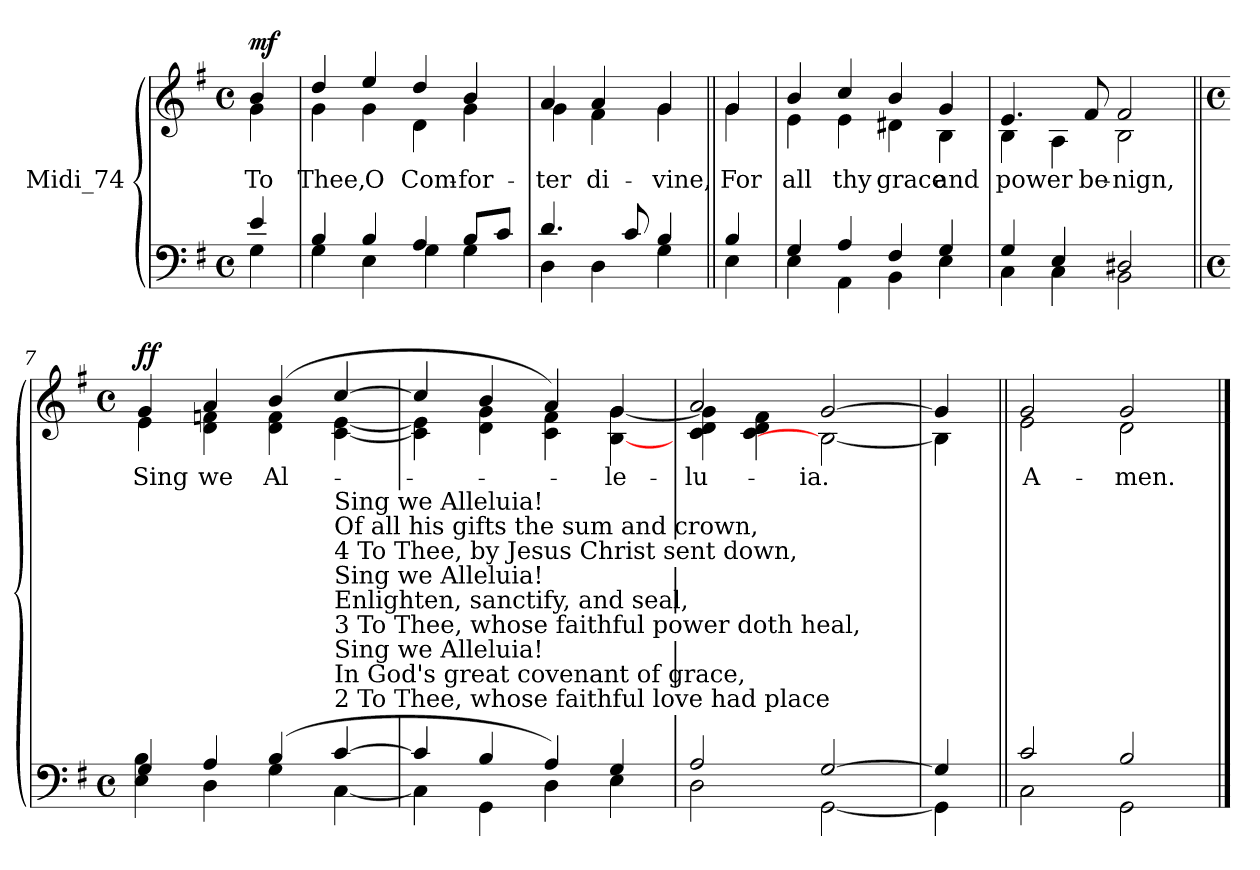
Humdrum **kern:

**kern	**kern	**text	**dynam
*part2	*part1	*part1	*part1
*staff2	*staff1	*staff1	*staff1
*I"Midi_74	*I"Midi_74	*	*
*clefF4	*clefG2	*	*
*k[f#]	*k[f#]	*	*
*G:	*G:	*	*
*M4/4	*M4/4	*	*
*met(c)	*met(c)	*	*
*MM84	*MM84	*	*
=1	=1	=1	=1
*^	*	*	*
!	!	!LO:TX:a:t=Frances Ridley Havergal	!	!
!	!	!LO:TX:a:t=(1836-79)	!	!
!	!	!LO:TX:a:B:t=88. 6	!	!
!	!	!LO:TX:a:t=To Thee, O Comforter divine	!	!
!	!	!LO:TX:a:t=Joseph Barnby	!	!
!	!	!LO:TX:a:t=(1838-96)	!	!
!	!	!	!LO:LY:b	!LO:DY:b
*	*	*^	*	*
4e/	4G\	4b/	4g\	To	mf
=2	=2	=2	=2	=2	=2
!	!	!	!	!LO:LY:b	!
4B/	4G\	4dd/	4g\	Thee,	.
!	!	!	!	!LO:LY:b	!
4B/	4E\	4ee/	4g\	O	.
!	!	!	!	!LO:LY:b	!
4A/	4G\	4dd/	4d\	Com-	.
!	!	!	!	!LO:LY:b	!
8B/L	4G\	4b/	4g\	-for-	.
8c/J	.	.	.	.	.
=3	=3	=3	=3	=3	=3
!	!	!	!	!LO:LY:b	!
4.d/	4D\	4a/	4g\	-ter	.
!	!	!	!	!LO:LY:b	!
.	4D\	4a/	4f#\	di-	.
8c/	.	.	.	.	.
!	!	!	!	!LO:LY:b	!
4B/	4G\	4g/	4g\	-vine,	.
=4||	=4||	=4||	=4||	=4||	=4||
!	!	!	!	!LO:LY:b	!
4B/	4E\	4g/	4g\	For	.
=5	=5	=5	=5	=5	=5
!	!	!	!	!LO:LY:b	!
4G/	4E\	4b/	4e\	all	.
!	!	!	!	!LO:LY:b	!
4A/	4AA\	4cc/	4e\	thy	.
!	!	!	!	!LO:LY:b	!
4F#/	4BB\	4b/	4d#X\	grace	.
!	!	!	!	!LO:LY:b	!
4G/	4E\	4g/	4B\	and	.
=6	=6	=6	=6	=6	=6
!	!	!	!	!LO:LY:b	!
4G/	4C\	4.e/	4B\	power	.
4E/	4C\	.	4A\	.	.
!	!	!	!	!LO:LY:b	!
.	.	8f#/	.	be-	.
!	!	!	!	!LO:LY:b	!
2D#X/	2BB\	2f#/	2B\	nign,	.
!!LO:LB:g=z	!!
=7||	=7||	=7||	=7||	=7||	=7||
*M4/4	*	*M4/4	*	*	*
*met(c)	*	*met(c)	*	*	*
!	!	!	!	!LO:LY:b	!LO:DY:b
4G/	4E\ 4B\	4g/	4e\	Sing	ff
!	!	!	!	!LO:LY:b	!
4A/	4D\	4a/	4d\ 4fn\	we	.
!	!	!	!	!LO:LY:b	!
(>4B/	4G\	(>4b/	4d\ 4f\	Al-	.
!LO:TX:a:t=2 To Thee, whose faithful love had place	!	!	!	!	!
!LO:TX:a:t=In God's great covenant of grace,	!	!	!	!	!
!LO:TX:a:t=Sing we Alleluia!	!	!	!	!	!
!LO:TX:a:t=3 To Thee, whose faithful power doth heal,	!	!	!	!	!
!LO:TX:a:t=Enlighten, sanctify, and seal,	!	!	!	!	!
!LO:TX:a:t=Sing we Alleluia!	!	!	!	!	!
!LO:TX:a:t=4 To Thee, by Jesus Christ sent down,	!	!	!	!	!
!LO:TX:a:t=Of all his gifts the sum and crown,	!	!	!	!	!
!LO:TX:a:t=Sing we Alleluia!	!	!	!	!	!
[4c/	[4C\	[4cc/	[4c\ [4e\	.	.
=8	=8	=8	=8	=8	=8
4c/]	4C\]	4cc/]	4c\] 4e\]	.	.
4B/	4GG\	4b/	4d\ 4g\	.	.
4A/)	4D\	4a/)	4c\ 4f#\	.	.
!	!	!	!	!LO:LY:b	!
4G/	4E\	4g/	[4B\ [4g\	le-	.
=9	=9	=9	=9	=9	=9
!	!	!	!	!LO:LY:b	!
2A/	2D\	2a/	4c\ 4d\ 4g\]	-lu-	.
.	.	.	4c\ 4d\ 4f#\	.	.
!	!	!	!	!LO:LY:b	!
[2G/	[2GG\	[2g/	2B\_	-ia.	.
=10	=10	=10	=10	=10	=10
4G/]	4GG\]	4g/]	4B\]	.	.
=11||	=11||	=11||	=11||	=11||	=11||
!	!	!	!	!LO:LY:b	!
2c/	2C\	2g/	2e\	A-	.
!	!	!	!	!LO:LY:b	!
2B/	2GG\	2g/	2d\	-men.	.
*v	*v	*	*	*	*
*	*v	*v	*	*
==	==	==	==
*-	*-	*-	*-
